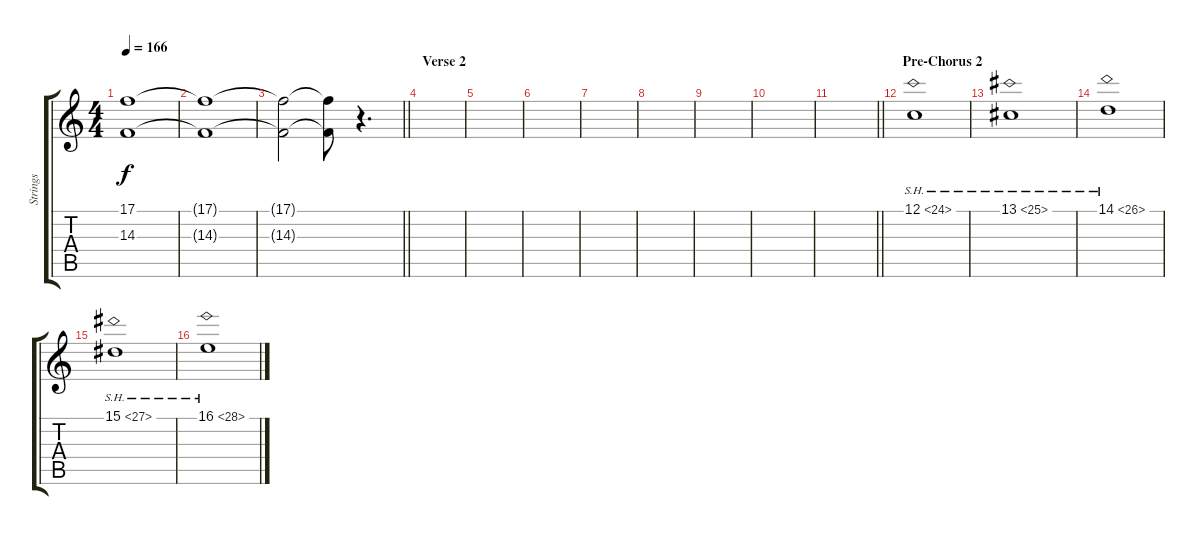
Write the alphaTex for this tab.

\track ("Strings" "Strings") {instrument stringensemble1}
\staff {score tabs}
\tuning (C4 G3 Eb3 Bb2 F2 C2) {hide}
\ts (4 4)
\tempo 166
\clef g2
\ks c
(17.1{t} 14.3{t}).1{dy f} |
(17.1{t} 14.3{t}).1 |
\barLineRight lightlight
(17.1{t} 14.3{t}).2 (17.1{t} 14.3{t}).8 r.4{d} |
\section ("" "Verse 2")
|
|
|
|
|
|
|
\barLineRight lightlight
|
\section ("" "Pre-Chorus 2")
12.1{sh 12}.1 |
13.1{sh 12}.1 |
14.1{sh 12}.1 |
15.1{sh 12}.1 |
16.1{sh 12}.1
